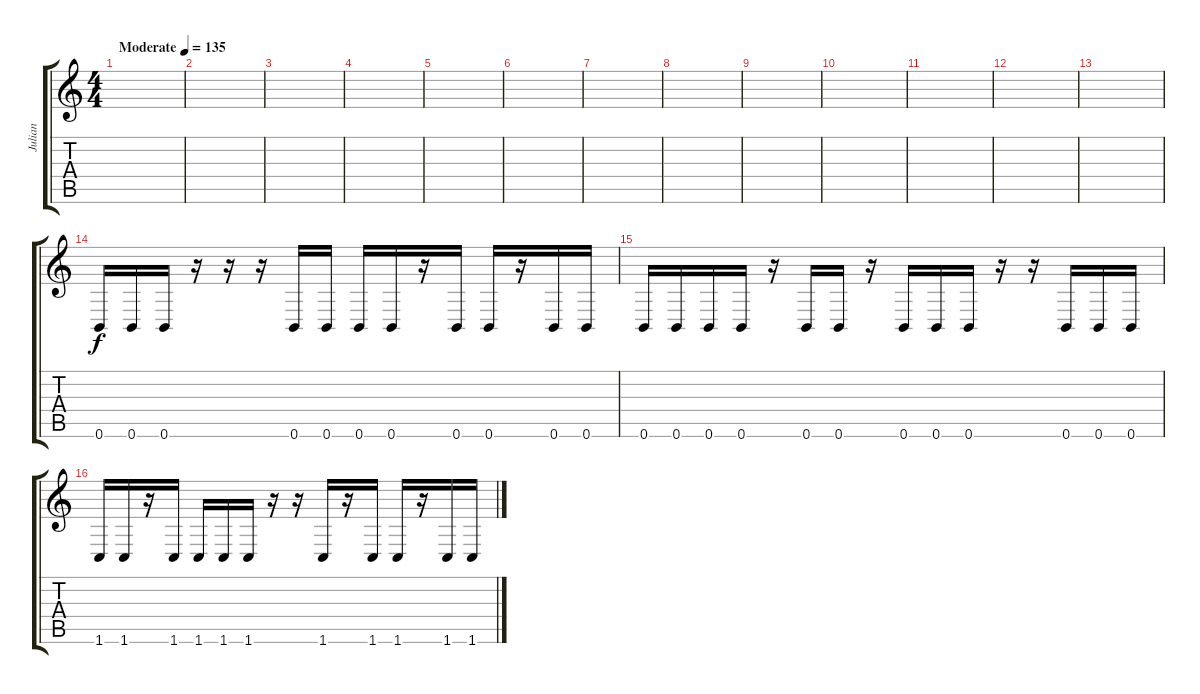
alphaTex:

\track ("Julian" "Julian") {instrument overdrivenguitar}
\staff {score tabs}
\tuning (Db4 Ab3 E3 B2 Gb2 B1) {hide}
\ts (4 4)
\tempo (135 "Moderate")
\clef g2
\ks c
|
|
|
|
|
|
|
|
|
|
|
|
|
0.6.16 0.6.16 0.6.16 r.16 r.16 r.16 0.6.16 0.6.16 0.6.16 0.6.16 r.16 0.6.16 0.6.16 r.16 0.6.16 0.6.16 |
0.6.16 0.6.16 0.6.16 0.6.16 r.16 0.6.16 0.6.16 r.16 0.6.16 0.6.16 0.6.16 r.16 r.16 0.6.16 0.6.16 0.6.16 |
1.6.16 1.6.16 r.16 1.6.16 1.6.16 1.6.16 1.6.16 r.16 r.16 1.6.16 r.16 1.6.16 1.6.16 r.16 1.6.16 1.6.16
